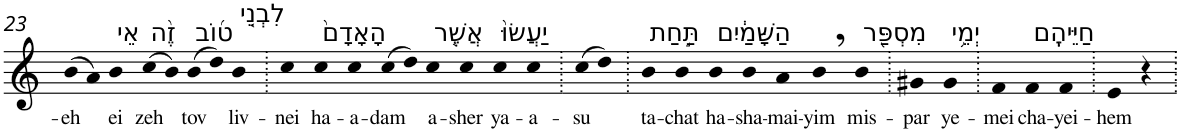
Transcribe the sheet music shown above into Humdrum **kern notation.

**kern	**text
*part1	*part1
*staff1	*staff1
*I"Piano	*
*I'Pno	*
!!LO:PB:g=z
*clefG2	*
*k[]	*
=23	=23
!	!LO:LY:b
(>8b	-eh
8a)	.
!LO:TX:a:t=אֵי	!
!	!LO:LY:b
4b	ei
!LO:TX:a:t=זֶ֨ה	!
!	!LO:LY:b
(>8cc	zeh
8b)	.
!LO:TX:a:t=ט֜וֹב	!
!	!LO:LY:b
(>8b	tov
8dd)	.
!LO:TX:a:t=לִבְנֵ֤י	!
!	!LO:LY:b
4b	liv-
=24.	=24.
!	!LO:LY:b
4cc	-nei
!LO:TX:a:t=הָאָדָם֙	!
!	!LO:LY:b
4cc	ha-
!	!LO:LY:b
4cc	-a-
!	!LO:LY:b
(>8cc	-dam
8dd)	.
!LO:TX:a:t=אֲשֶׁ֤ר	!
!	!LO:LY:b
4cc	a-
!	!LO:LY:b
4cc	-sher
!LO:TX:a:t=יַעֲשׂוּ֙	!
!	!LO:LY:b
4cc	ya-
!	!LO:LY:b
4cc	-a-
=25.	=25.
!	!LO:LY:b
(>8cc	-su
8dd)	.
=26.	=26.
!LO:TX:a:t=תַּ֣חַת	!
!	!LO:LY:b
4b	ta-
!	!LO:LY:b
4b	-chat
!LO:TX:a:t=הַשָּׁמַ֔יִם	!
!	!LO:LY:b
4b	ha-
!	!LO:LY:b
4b	-sha-
!	!LO:LY:b
4a	-mai-
!	!LO:LY:b
4b,	-yim
!LO:TX:a:t=מִסְפַּ֖ר	!
!	!LO:LY:b
4b	mis-
=27.	=27.
!	!LO:LY:b
4g#X	-par
!LO:TX:a:t=יְמֵ֥י	!
!	!LO:LY:b
4g#	ye-
=28.	=28.
!	!LO:LY:b
4f	-mei
!LO:TX:a:t=חַיֵּיהֶֽם	!
!	!LO:LY:b
4f	cha-
!	!LO:LY:b
4f	-yei-
=29.	=29.
!	!LO:LY:b
4e	-hem
4r	.
=.	=.
*-	*-
